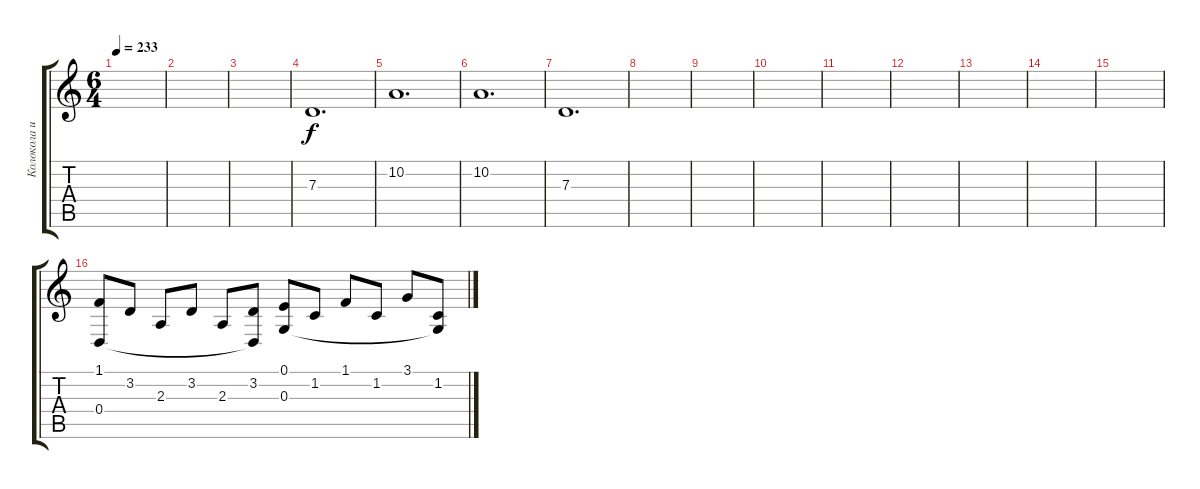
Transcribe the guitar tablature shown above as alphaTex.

\track ("Колокола и пр." "Колокола и") {instrument tubularbells}
\staff {score tabs}
\tuning (E4 B3 G3 D3 A2 E2) {hide}
\ts (6 4)
\tempo 233
\clef g2
\ks c
|
|
|
7.3.1{d} |
10.2.1{d} |
10.2.1{d} |
7.3.1{d} |
|
|
|
|
|
|
|
|
(1.1 0.4).8{volume 6 instrument clavinet} 3.2.8 2.3.8 3.2.8 2.3.8 (3.2 0.4{t}).8 (0.1 0.3).8 1.2.8 1.1.8 1.2.8 3.1.8 (1.2 0.3{t}).8
